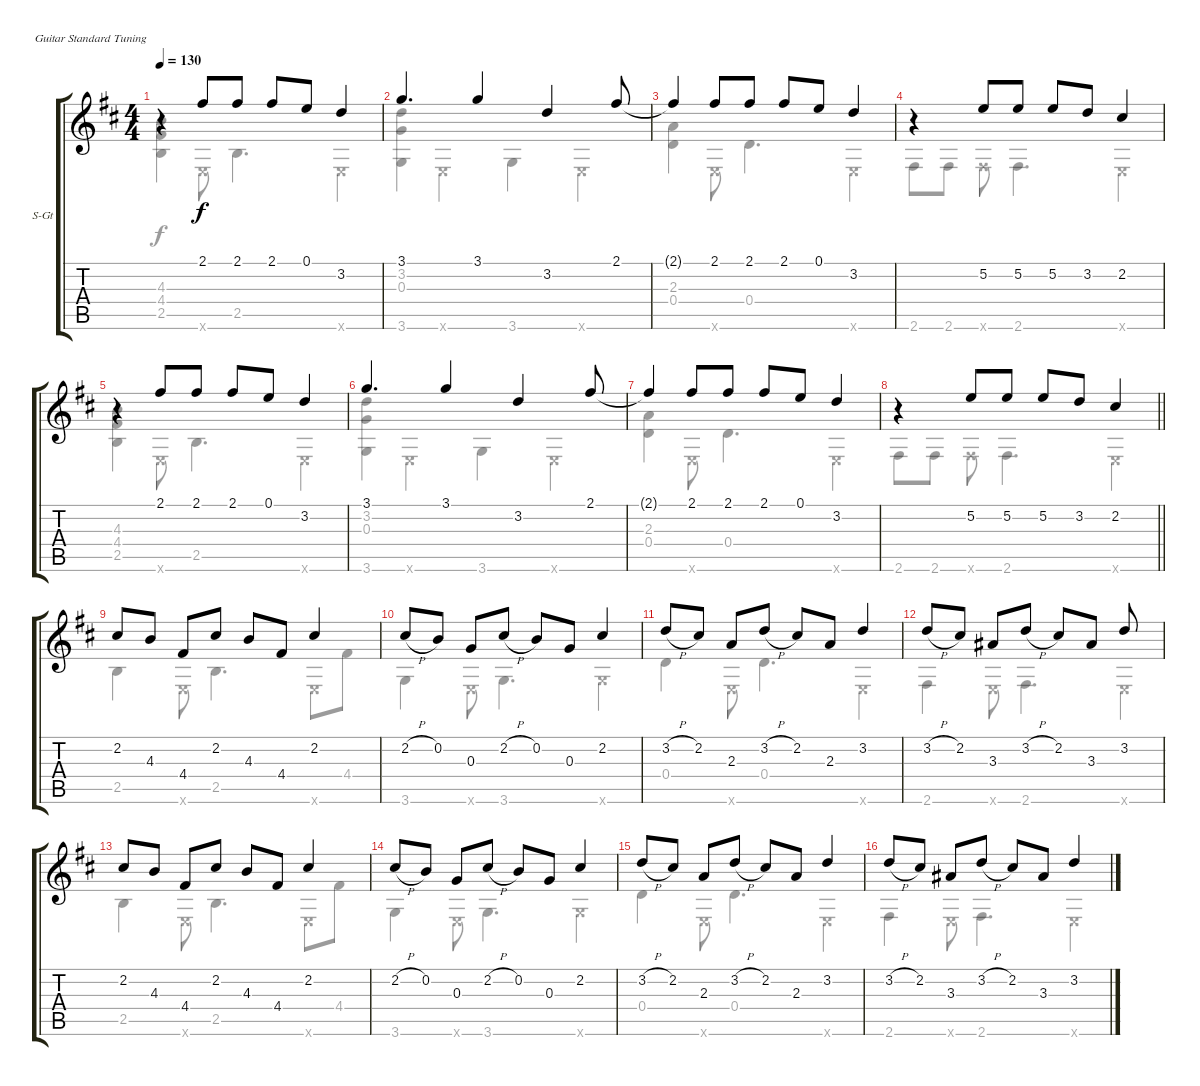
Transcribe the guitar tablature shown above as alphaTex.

\defaultSystemsLayout 4
\bracketExtendMode groupsimilarinstruments
\firstSystemTrackNameOrientation horizontal
\otherSystemsTrackNameOrientation horizontal
\track ("Steel Guitar" "S-Gt") {instrument acousticguitarsteel}
\staff {score tabs}
\tuning (E4 B3 G3 D3 A2 E2)
\voice
\ts (4 4)
\tempo 130
\clef g2
\ks bminor
r.4{dy f instrument acousticguitarsteel} 2.1.8 2.1.8 2.1.8 0.1.8 3.2.4 |
3.1.4{d} 3.1.4 3.2.4 2.1.8 |
2.1{t}.4 2.1.8 2.1.8 2.1.8 0.1.8 3.2.4 |
r.4 5.2.8 5.2.8 5.2.8 3.2.8 2.2.4 |
r.4 2.1.8 2.1.8 2.1.8 0.1.8 3.2.4 |
3.1.4{d} 3.1.4 3.2.4 2.1.8 |
2.1{t}.4 2.1.8 2.1.8 2.1.8 0.1.8 3.2.4 |
\barLineRight lightlight
r.4 5.2.8 5.2.8 5.2.8 3.2.8 2.2.4 |
2.2.8 4.3.8 4.4.8 2.2.8 4.3.8 4.4.8 2.2.4 |
2.2{h}.8 0.2.8 0.3.8 2.2{h}.8 0.2.8 0.3.8 2.2.4 |
3.2{h}.8 2.2.8 2.3.8 3.2{h}.8 2.2.8 2.3.8 3.2.4 |
3.2{h}.8 2.2.8 3.3.8 3.2{h}.8 2.2.8 3.3.8 3.2.8 |
2.2.8 4.3.8 4.4.8 2.2.8 4.3.8 4.4.8 2.2.4 |
2.2{h}.8 0.2.8 0.3.8 2.2{h}.8 0.2.8 0.3.8 2.2.4 |
3.2{h}.8 2.2.8 2.3.8 3.2{h}.8 2.2.8 2.3.8 3.2.4 |
3.2{h}.8 2.2.8 3.3.8 3.2{h}.8 2.2.8 3.3.8 3.2.4
\voice
\clef g2
\ottava regular
\simile none
\ks bminor
(2.5 4.4 4.3).4{dy f} 0.6{x}.8 2.5.4{d} 0.6{x}.4 |
(3.6 3.2 0.3).4 0.6{x}.4 3.6.4 0.6{x}.4 |
(0.4 2.3).4 0.6{x}.8 0.4.4{d} 0.6{x}.4 |
2.6.8 2.6.8 2.6{x}.8 2.6.4{d} 0.6{x}.4 |
(2.5 4.4 4.3).4 0.6{x}.8 2.5.4{d} 0.6{x}.4 |
(3.6 3.2 0.3).4 0.6{x}.4 3.6.4 0.6{x}.4 |
(0.4 2.3).4 0.6{x}.8 0.4.4{d} 0.6{x}.4 |
\barLineRight lightlight
2.6.8 2.6.8 2.6{x}.8 2.6.4{d} 0.6{x}.4 |
2.5.4 0.6{x}.8 2.5.4{d} 0.6{x}.8 4.4.8 |
3.6.4 0.6{x}.8 3.6.4{d} 3.6{x}.4 |
0.4.4 0.6{x}.8 0.4.4{d} 0.6{x}.4 |
2.6.4 0.6{x}.8 2.6.4{d} 0.6{x}.4 |
2.5.4 0.6{x}.8 2.5.4{d} 0.6{x}.8 4.4.8 |
3.6.4 0.6{x}.8 3.6.4{d} 3.6{x}.4 |
0.4.4 0.6{x}.8 0.4.4{d} 0.6{x}.4 |
2.6.4 0.6{x}.8 2.6.4{d} 0.6{x}.4
